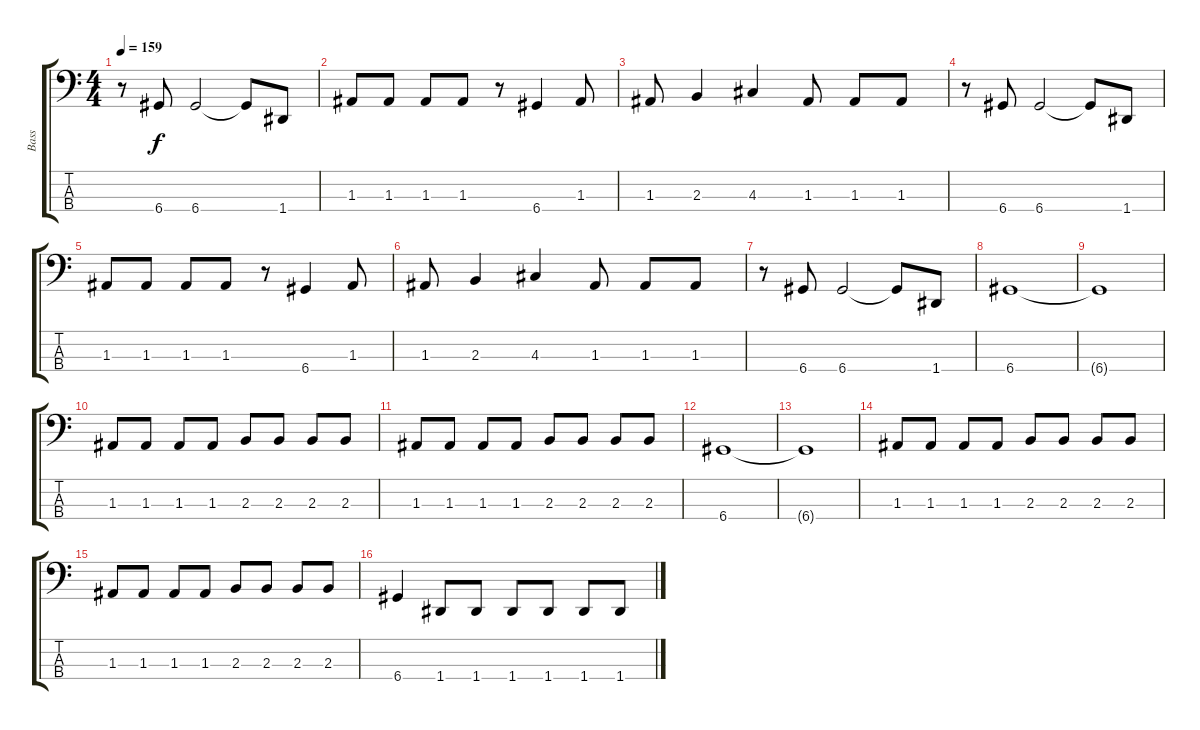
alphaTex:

\track ("Bass" "Bass") {instrument electricbasspick}
\staff {score tabs}
\tuning (G2 D2 A1 D1) {hide}
\ts (4 4)
\tempo 159
\clef f4
\ks c
r.8{dy f} 6.4.8 6.4.2 6.4{t}.8 1.4.8 |
1.3.8 1.3.8 1.3.8 1.3.8 r.8 6.4.4 1.3.8 |
1.3.8 2.3.4 4.3.4 1.3.8 1.3.8 1.3.8 |
r.8 6.4.8 6.4.2 6.4{t}.8 1.4.8 |
1.3.8 1.3.8 1.3.8 1.3.8 r.8 6.4.4 1.3.8 |
1.3.8 2.3.4 4.3.4 1.3.8 1.3.8 1.3.8 |
r.8 6.4.8 6.4.2 6.4{t}.8 1.4.8 |
6.4.1 |
6.4{t}.1 |
1.3.8 1.3.8 1.3.8 1.3.8 2.3.8 2.3.8 2.3.8 2.3.8 |
1.3.8 1.3.8 1.3.8 1.3.8 2.3.8 2.3.8 2.3.8 2.3.8 |
6.4.1 |
6.4{t}.1 |
1.3.8 1.3.8 1.3.8 1.3.8 2.3.8 2.3.8 2.3.8 2.3.8 |
1.3.8 1.3.8 1.3.8 1.3.8 2.3.8 2.3.8 2.3.8 2.3.8 |
6.4.4 1.4.8 1.4.8 1.4.8 1.4.8 1.4.8 1.4.8
